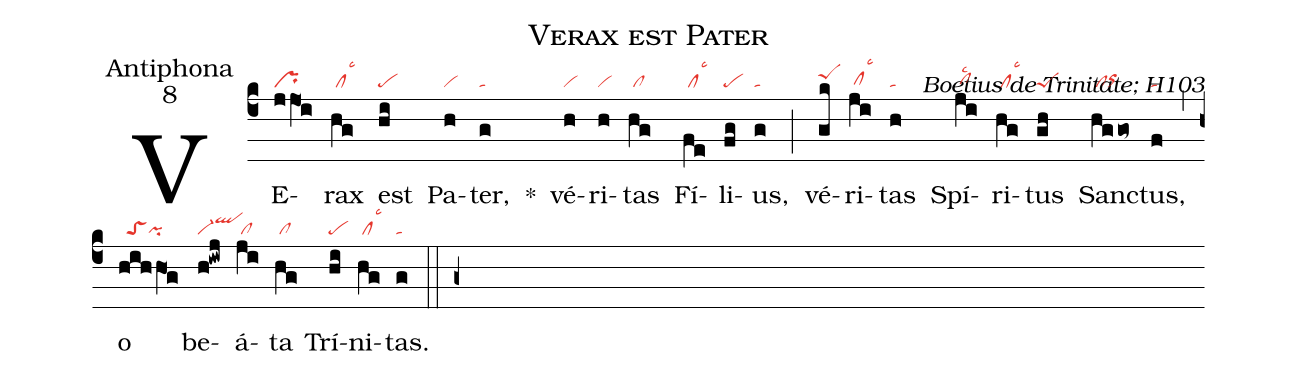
name:Verax est Pater;
office-part:Antiphona;
mode:8;
commentary:Boetius de Trinitate; H103;
nabc-lines:1;
%%
(c4)
VE(jjO1i|pr)rax(hg|/cllsc3) est(hi|pe) Pa(h|vi)ter,(g|ta) *()
vé(h|vi)ri(h|vi)tas(hg|/cl) Fí(fe|/cllsc3)li(fg|pe)us,(g|ta) (;)
vé(gk|peShi)ri(ji|/clhglsc3)tas(h|ta) Spí(ji|/clhglsc2)ri(hg|/cllsc3)tus(gh|peS) San(hggo~|/clorhh)ctus,(f|ta) (,)
o(hihhO1g|//toSpi) be(h!iwj|vi-qlhj)á(ji|/cl)ta(hg|/cl) Trí(hi|pe)ni(hg|/cllsc3)tas.(g|ta) (::g+)
